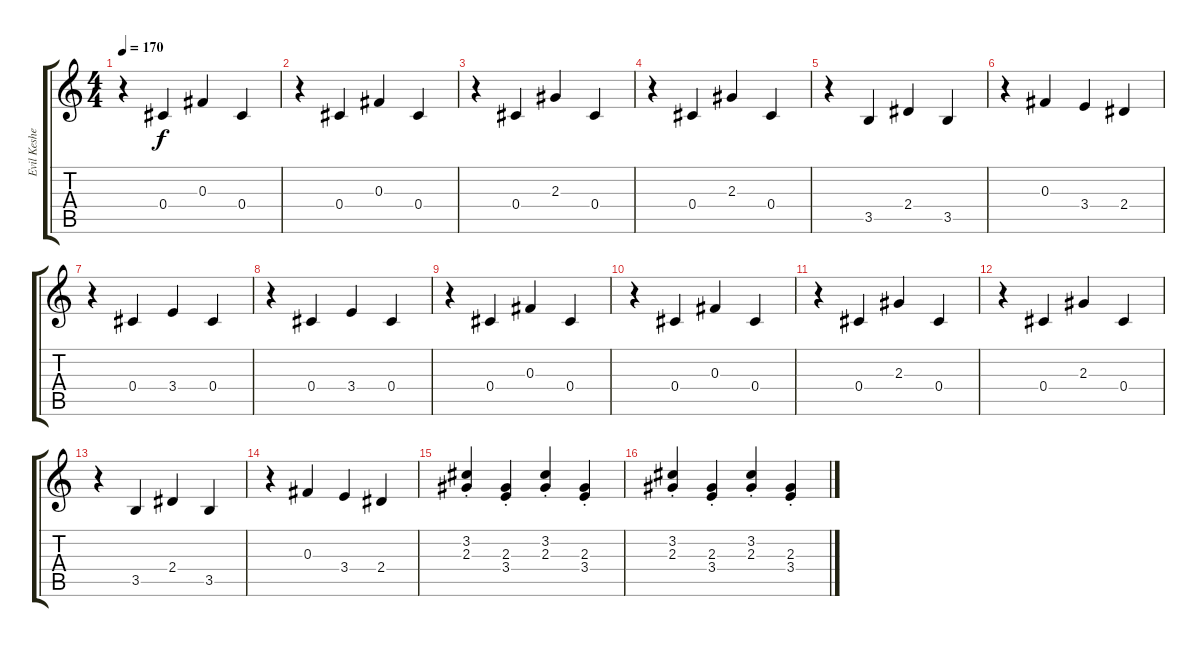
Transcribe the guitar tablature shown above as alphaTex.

\track ("Evil Keshet guitar2" "Evil Keshe") {instrument overdrivenguitar}
\staff {score tabs}
\tuning (Eb4 Bb3 Gb3 Db3 Ab2 Eb2) {hide}
\ts (4 4)
\tempo 170
\clef g2
\ks c
r.4{dy f} 0.4.4 0.3.4 0.4.4 |
r.4 0.4.4 0.3.4 0.4.4 |
r.4 0.4.4 2.3.4 0.4.4 |
r.4 0.4.4 2.3.4 0.4.4 |
r.4 3.5.4 2.4.4 3.5.4 |
r.4 0.3.4 3.4.4 2.4.4 |
r.4 0.4.4 3.4.4 0.4.4 |
r.4 0.4.4 3.4.4 0.4.4 |
r.4 0.4.4 0.3.4 0.4.4 |
r.4 0.4.4 0.3.4 0.4.4 |
r.4 0.4.4 2.3.4 0.4.4 |
r.4 0.4.4 2.3.4 0.4.4 |
r.4 3.5.4 2.4.4 3.5.4 |
r.4 0.3.4 3.4.4 2.4.4 |
(3.2{st} 2.3).4 (2.3{st} 3.4).4 (3.2{st} 2.3).4 (2.3{st} 3.4).4 |
(3.2{st} 2.3).4 (2.3{st} 3.4).4 (3.2{st} 2.3).4 (2.3{st} 3.4).4
